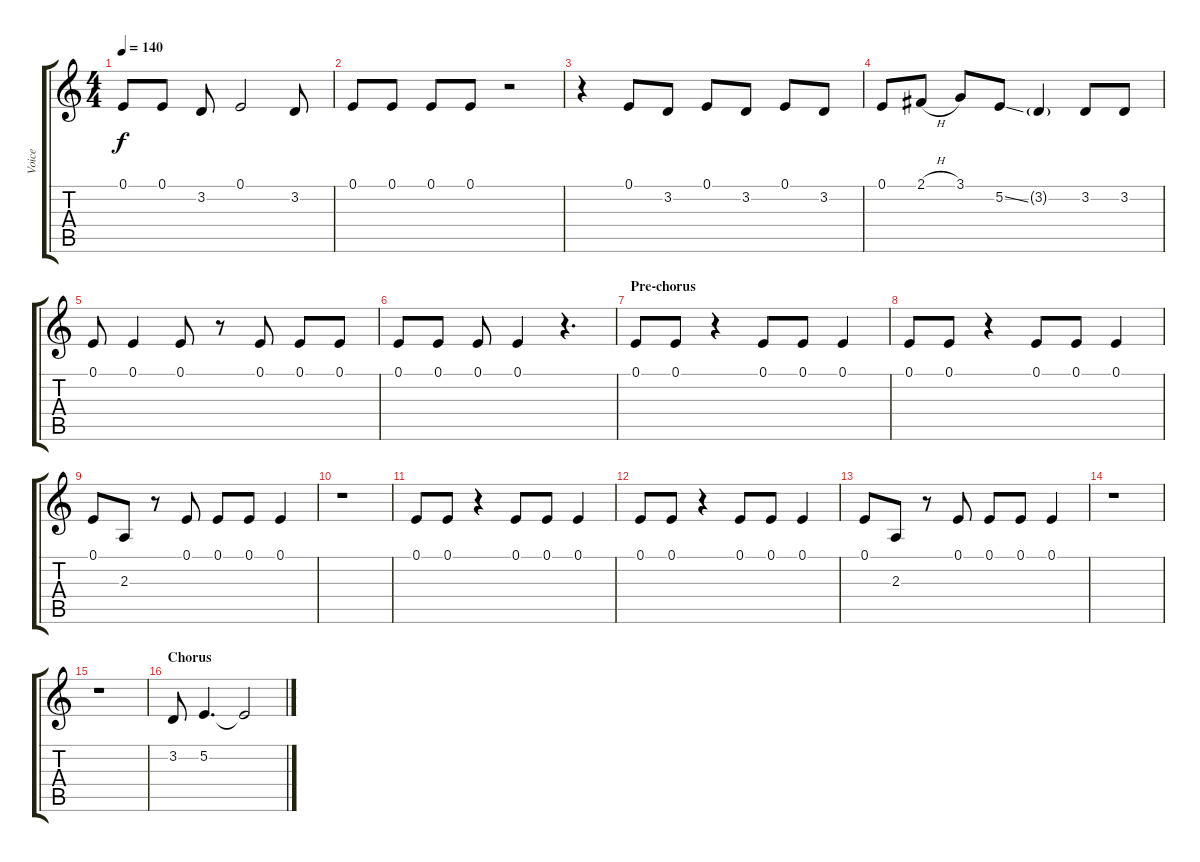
\track ("Voice" "Voice") {instrument lead6voice}
\staff {score tabs}
\tuning (E4 B3 G3 D3 A2 E2) {hide}
\ts (4 4)
\tempo 140
\clef g2
\ks c
0.1.8{dy f} 0.1.8 3.2.8 0.1.2 3.2.8 |
0.1.8 0.1.8 0.1.8 0.1.8 r.2 |
r.4 0.1.8 3.2.8 0.1.8 3.2.8 0.1.8 3.2.8 |
0.1.8 2.1{h}.8 3.1.8 5.2{ss}.8 3.2{g}.4 3.2.8 3.2.8 |
0.1.8 0.1.4 0.1.8 r.8 0.1.8 0.1.8 0.1.8 |
0.1.8 0.1.8 0.1.8 0.1.4 r.4{d} |
\section ("" "Pre-chorus")
0.1.8 0.1.8 r.4 0.1.8 0.1.8 0.1.4 |
0.1.8 0.1.8 r.4 0.1.8 0.1.8 0.1.4 |
0.1.8 2.3.8 r.8 0.1.8 0.1.8 0.1.8 0.1.4 |
r.1 |
0.1.8 0.1.8 r.4 0.1.8 0.1.8 0.1.4 |
0.1.8 0.1.8 r.4 0.1.8 0.1.8 0.1.4 |
0.1.8 2.3.8 r.8 0.1.8 0.1.8 0.1.8 0.1.4 |
r.1 |
r.1 |
\section ("" "Chorus")
3.2.8 5.2.4{d} 5.2{t}.2
